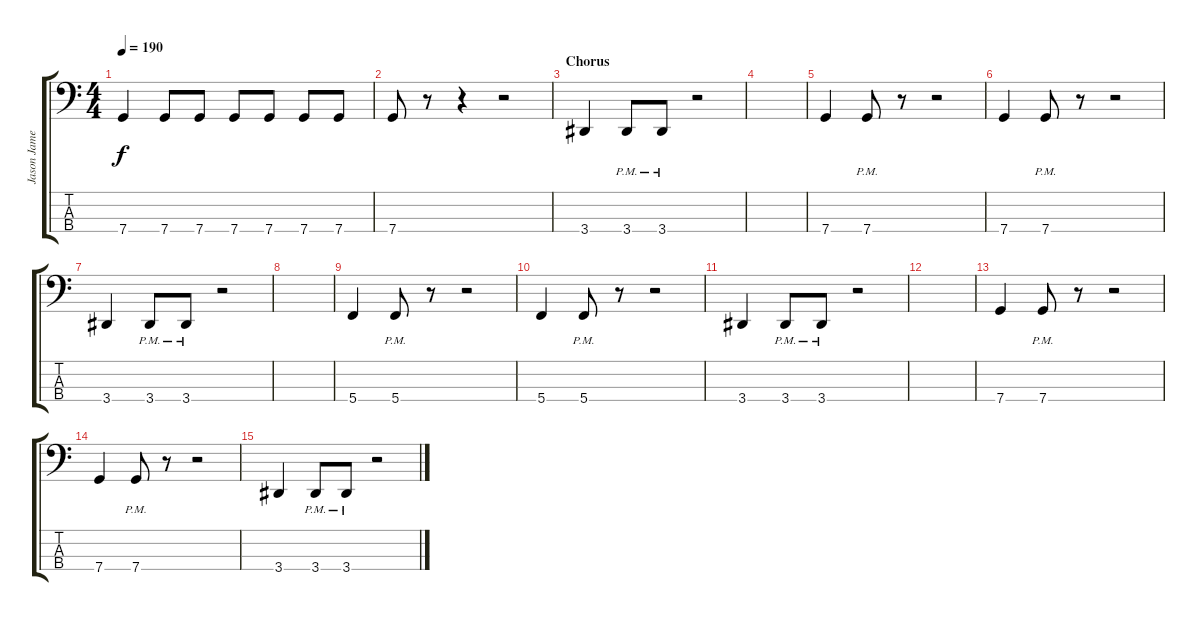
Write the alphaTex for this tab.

\track ("Jason James" "Jason Jame") {instrument electricbasspick}
\staff {score tabs}
\tuning (F2 C2 G1 C1) {hide}
\ts (4 4)
\tempo 190
\clef f4
\ks c
7.4.4{dy f} 7.4.8 7.4.8 7.4.8 7.4.8 7.4.8 7.4.8 |
7.4.8 r.8 r.4 r.2 |
\section ("" "Chorus")
3.4.4 3.4{pm}.8 3.4{pm}.8 r.2 |
|
7.4.4 7.4{pm}.8 r.8 r.2 |
7.4.4 7.4{pm}.8 r.8 r.2 |
3.4.4 3.4{pm}.8 3.4{pm}.8 r.2 |
|
5.4.4 5.4{pm}.8 r.8 r.2 |
5.4.4 5.4{pm}.8 r.8 r.2 |
3.4.4 3.4{pm}.8 3.4{pm}.8 r.2 |
|
7.4.4 7.4{pm}.8 r.8 r.2 |
7.4.4 7.4{pm}.8 r.8 r.2 |
3.4.4 3.4{pm}.8 3.4{pm}.8 r.2
